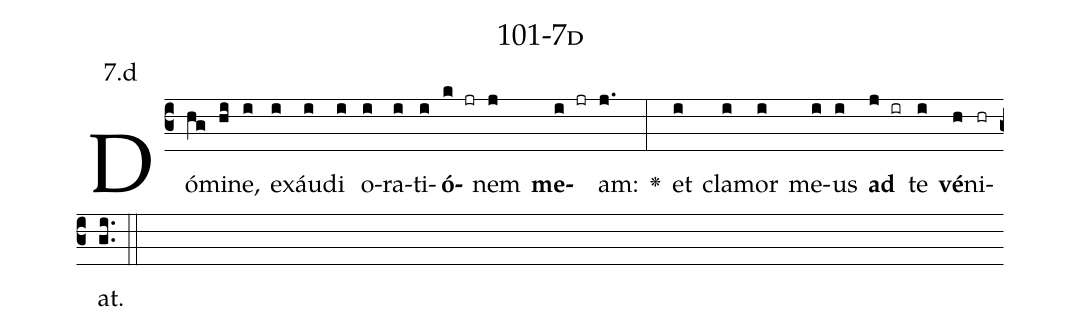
name: 101-7d;
annotation: 7.d;
%%
(c3)Dó(hg)mi(hi)ne,(i) ex(i)áu(i)di(i) o(i)ra(i)ti(i)<b>ó</b>(k jr)nem(j) <b>me</b>(i jr)am:(j.) <v>\greheightstar</v>(:) et(i) cla(i)mor(i) me(i)us(i) <b>ad</b>(j ir) te(i) <b>vé</b>(h)ni(hr)at.(gi..) (::)


%E(i) u(i) o(j) u(i) a(h) e.(gi..) (::)
